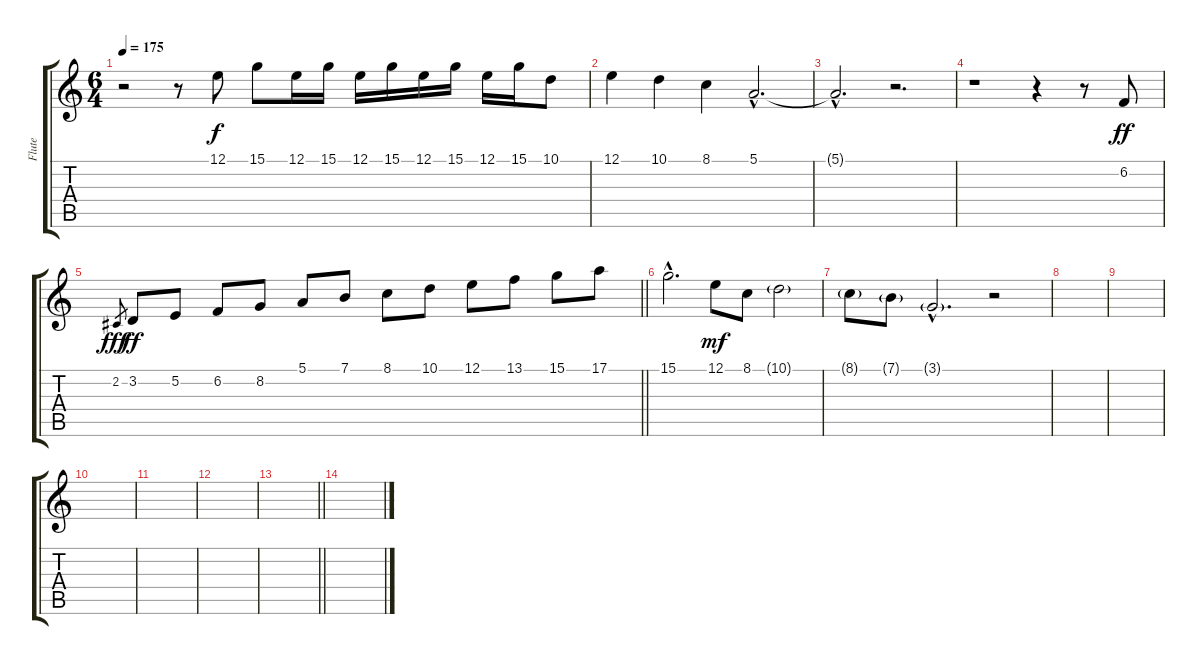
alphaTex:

\track ("Flute" "Flute") {instrument flute}
\staff {score tabs}
\tuning (E4 B3 G3 D3 A2 E2) {hide}
\ts (6 4)
\tempo 175
\clef g2
\ks c
r.2{dy f volume 11 instrument flute} r.8 12.1.8 15.1.8 12.1.16 15.1.16 12.1.16 15.1.16 12.1.16 15.1.16 12.1.16 15.1.16 10.1.8 |
12.1.4 10.1.4 8.1.4 5.1{hac}.2{d volume 4} |
5.1{hac t}.2{d} r.2{d} |
r.1{volume 10 instrument tenorsax} r.4 r.8 6.2.8{dy ff} |
\barLineRight lightlight
2.2.8{gr dy fff} 3.2.8{dy ff} 5.2.8 6.2.8 8.2.8 5.1.8 7.1.8 8.1.8 10.1.8 12.1.8 13.1.8 15.1.8 17.1.8 |
\section ("" "")
15.1{hac}.2{d} 12.1.8{dy mf} 8.1.8 10.1{g}.2 |
8.1{g}.8 7.1{g}.8 3.1{g hac}.2{d} r.2 |
|
|
|
|
|
\barLineRight lightlight
|
\section ("" "")
